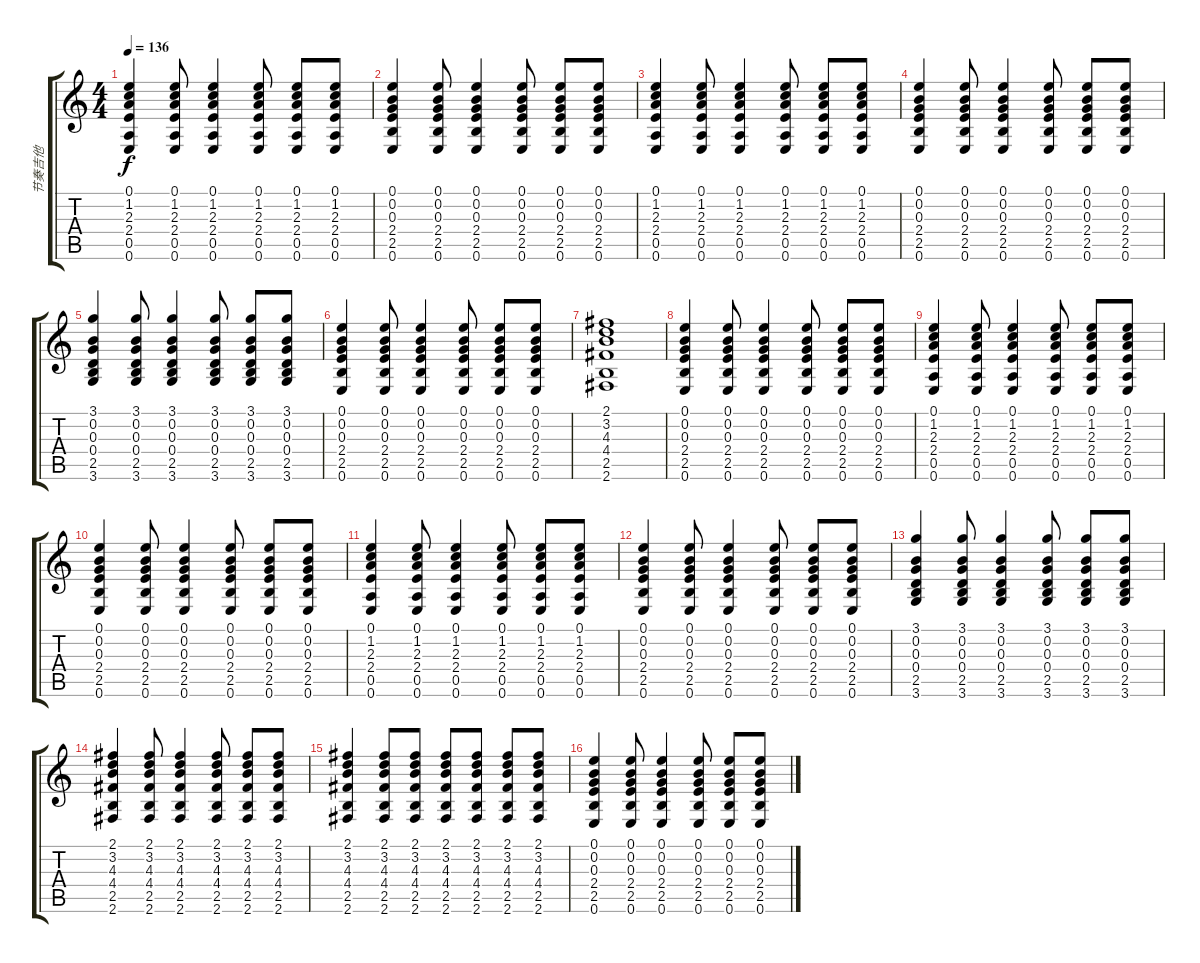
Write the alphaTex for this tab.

\track ("节奏吉他" "节奏吉他") {instrument acousticguitarnylon}
\staff {score tabs}
\tuning (E4 B3 G3 D3 A2 E2) {hide}
\ts (4 4)
\tempo 136
\clef g2
\ks c
(0.1 1.2 2.3 2.4 0.5 0.6).4{dy f} (0.1 1.2 2.3 2.4 0.5 0.6).8 (0.1 1.2 2.3 2.4 0.5 0.6).4 (0.1 1.2 2.3 2.4 0.5 0.6).8 (0.1 1.2 2.3 2.4 0.5 0.6).8 (0.1 1.2 2.3 2.4 0.5 0.6).8 |
(0.1 0.2 0.3 2.4 2.5 0.6).4 (0.1 0.2 0.3 2.4 2.5 0.6).8 (0.1 0.2 0.3 2.4 2.5 0.6).4 (0.1 0.2 0.3 2.4 2.5 0.6).8 (0.1 0.2 0.3 2.4 2.5 0.6).8 (0.1 0.2 0.3 2.4 2.5 0.6).8 |
(0.1 1.2 2.3 2.4 0.5 0.6).4 (0.1 1.2 2.3 2.4 0.5 0.6).8 (0.1 1.2 2.3 2.4 0.5 0.6).4 (0.1 1.2 2.3 2.4 0.5 0.6).8 (0.1 1.2 2.3 2.4 0.5 0.6).8 (0.1 1.2 2.3 2.4 0.5 0.6).8 |
(0.1 0.2 0.3 2.4 2.5 0.6).4 (0.1 0.2 0.3 2.4 2.5 0.6).8 (0.1 0.2 0.3 2.4 2.5 0.6).4 (0.1 0.2 0.3 2.4 2.5 0.6).8 (0.1 0.2 0.3 2.4 2.5 0.6).8 (0.1 0.2 0.3 2.4 2.5 0.6).8 |
(3.1 0.2 0.3 0.4 2.5 3.6).4 (3.1 0.2 0.3 0.4 2.5 3.6).8 (3.1 0.2 0.3 0.4 2.5 3.6).4 (3.1 0.2 0.3 0.4 2.5 3.6).8 (3.1 0.2 0.3 0.4 2.5 3.6).8 (3.1 0.2 0.3 0.4 2.5 3.6).8 |
(0.1 0.2 0.3 2.4 2.5 0.6).4 (0.1 0.2 0.3 2.4 2.5 0.6).8 (0.1 0.2 0.3 2.4 2.5 0.6).4 (0.1 0.2 0.3 2.4 2.5 0.6).8 (0.1 0.2 0.3 2.4 2.5 0.6).8 (0.1 0.2 0.3 2.4 2.5 0.6).8 |
(2.1 3.2 4.3 4.4 2.5 2.6).1 |
(0.1 0.2 0.3 2.4 2.5 0.6).4 (0.1 0.2 0.3 2.4 2.5 0.6).8 (0.1 0.2 0.3 2.4 2.5 0.6).4 (0.1 0.2 0.3 2.4 2.5 0.6).8 (0.1 0.2 0.3 2.4 2.5 0.6).8 (0.1 0.2 0.3 2.4 2.5 0.6).8 |
(0.1 1.2 2.3 2.4 0.5 0.6).4 (0.1 1.2 2.3 2.4 0.5 0.6).8 (0.1 1.2 2.3 2.4 0.5 0.6).4 (0.1 1.2 2.3 2.4 0.5 0.6).8 (0.1 1.2 2.3 2.4 0.5 0.6).8 (0.1 1.2 2.3 2.4 0.5 0.6).8 |
(0.1 0.2 0.3 2.4 2.5 0.6).4 (0.1 0.2 0.3 2.4 2.5 0.6).8 (0.1 0.2 0.3 2.4 2.5 0.6).4 (0.1 0.2 0.3 2.4 2.5 0.6).8 (0.1 0.2 0.3 2.4 2.5 0.6).8 (0.1 0.2 0.3 2.4 2.5 0.6).8 |
(0.1 1.2 2.3 2.4 0.5 0.6).4 (0.1 1.2 2.3 2.4 0.5 0.6).8 (0.1 1.2 2.3 2.4 0.5 0.6).4 (0.1 1.2 2.3 2.4 0.5 0.6).8 (0.1 1.2 2.3 2.4 0.5 0.6).8 (0.1 1.2 2.3 2.4 0.5 0.6).8 |
(0.1 0.2 0.3 2.4 2.5 0.6).4 (0.1 0.2 0.3 2.4 2.5 0.6).8 (0.1 0.2 0.3 2.4 2.5 0.6).4 (0.1 0.2 0.3 2.4 2.5 0.6).8 (0.1 0.2 0.3 2.4 2.5 0.6).8 (0.1 0.2 0.3 2.4 2.5 0.6).8 |
(3.1 0.2 0.3 0.4 2.5 3.6).4 (3.1 0.2 0.3 0.4 2.5 3.6).8 (3.1 0.2 0.3 0.4 2.5 3.6).4 (3.1 0.2 0.3 0.4 2.5 3.6).8 (3.1 0.2 0.3 0.4 2.5 3.6).8 (3.1 0.2 0.3 0.4 2.5 3.6).8 |
(2.1 3.2 4.3 4.4 2.5 2.6).4 (2.1 3.2 4.3 4.4 2.5 2.6).8 (2.1 3.2 4.3 4.4 2.5 2.6).4 (2.1 3.2 4.3 4.4 2.5 2.6).8 (2.1 3.2 4.3 4.4 2.5 2.6).8 (2.1 3.2 4.3 4.4 2.5 2.6).8 |
(2.1 3.2 4.3 4.4 2.5 2.6).4 (2.1 3.2 4.3 4.4 2.5 2.6).8 (2.1 3.2 4.3 4.4 2.5 2.6).8 (2.1 3.2 4.3 4.4 2.5 2.6).8 (2.1 3.2 4.3 4.4 2.5 2.6).8 (2.1 3.2 4.3 4.4 2.5 2.6).8 (2.1 3.2 4.3 4.4 2.5 2.6).8 |
(0.1 0.2 0.3 2.4 2.5 0.6).4 (0.1 0.2 0.3 2.4 2.5 0.6).8 (0.1 0.2 0.3 2.4 2.5 0.6).4 (0.1 0.2 0.3 2.4 2.5 0.6).8 (0.1 0.2 0.3 2.4 2.5 0.6).8 (0.1 0.2 0.3 2.4 2.5 0.6).8
